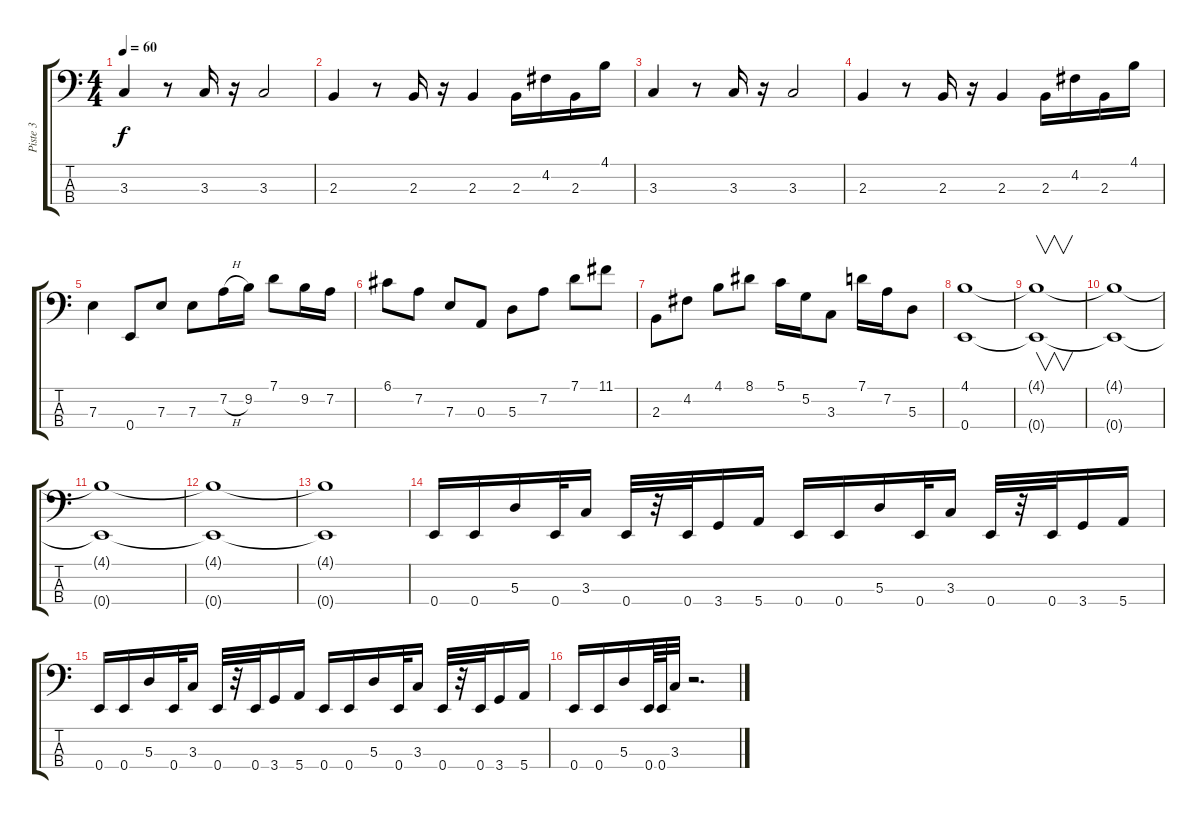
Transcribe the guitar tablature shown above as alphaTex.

\track ("Piste 3" "Piste 3") {instrument electricbasspick}
\staff {score tabs}
\tuning (G2 D2 A1 E1) {hide}
\ts (4 4)
\tempo 60
\clef f4
\ks c
3.3.4{dy f instrument electricbasspick} r.8 3.3.16 r.16 3.3.2 |
2.3.4 r.8 2.3.16 r.16 2.3.4 2.3.16 4.2.16 2.3.16 4.1.16 |
3.3.4 r.8 3.3.16 r.16 3.3.2 |
2.3.4 r.8 2.3.16 r.16 2.3.4 2.3.16 4.2.16 2.3.16 4.1.16 |
7.3.4 0.4.8 7.3.8 7.3.8 7.2{h}.16 9.2.16 7.1.8 9.2.16 7.2.16 |
6.1.8 7.2.8 7.3.8 0.3.8 5.3.8 7.2.8 7.1.8 11.1.8 |
2.3.8 4.2.8 4.1.8 8.1.8 5.1.16 5.2.16 3.3.8 7.1.16 7.2.16 5.3.8 |
(4.1 0.4).1 |
(4.1{t} 0.4{t}).1{v} |
(4.1{t} 0.4{t}).1 |
(4.1{t} 0.4{t}).1 |
(4.1{t} 0.4{t}).1 |
(4.1{t} 0.4{t}).1 |
0.4.16 0.4.16 5.3.16 0.4.32 3.3.16 0.4.32 r.32 0.4.32 3.4.16 5.4.16 0.4.16 0.4.16 5.3.16 0.4.32 3.3.16 0.4.32 r.32 0.4.32 3.4.16 5.4.16 |
0.4.16 0.4.16 5.3.16 0.4.32 3.3.16 0.4.32 r.32 0.4.32 3.4.16 5.4.16 0.4.16 0.4.16 5.3.16 0.4.32 3.3.16 0.4.32 r.32 0.4.32 3.4.16 5.4.16 |
0.4.16 0.4.16 5.3.16 0.4.64 0.4.64 3.3.32 r.2{d}
